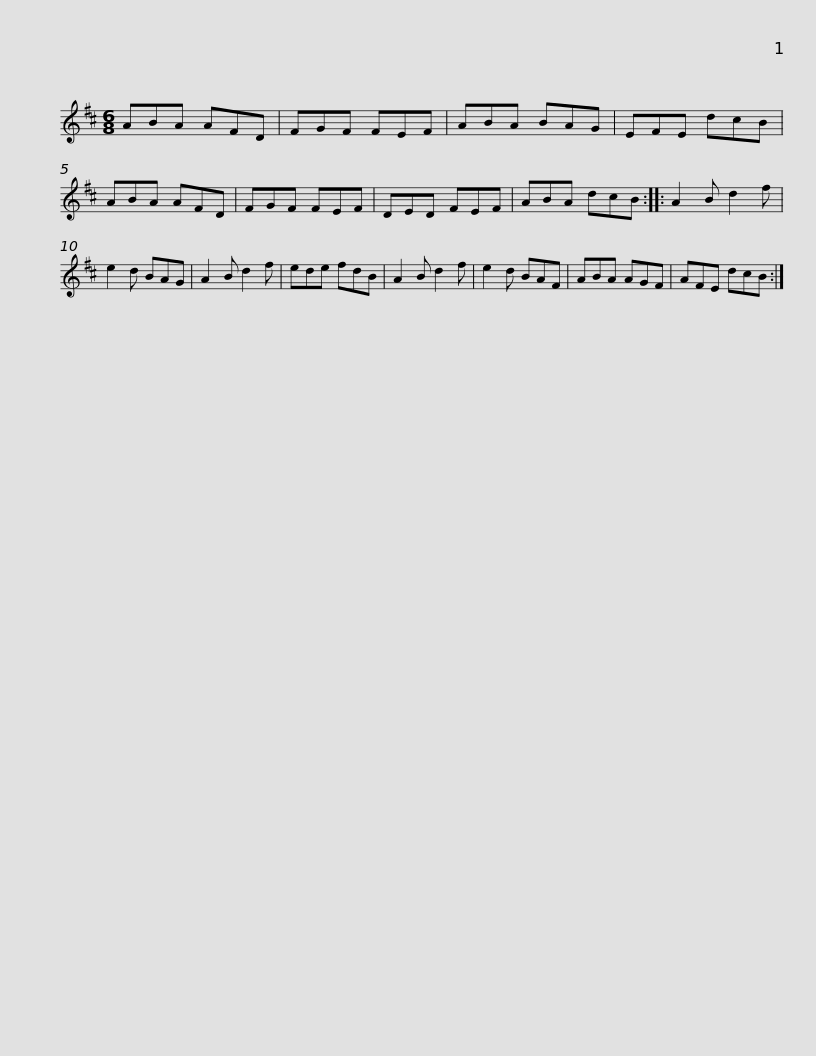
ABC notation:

X:1
L:1/8
M:6/8
I:linebreak $
K:D
V:1 treble
V:1
 ABA AFD | FGF FEF | ABA BAG | EFE dcB | ABA AFD | %5
 FGF FEF | DED FEF |$ ABA dcB :: A2 B d2 f | e2 d BAG | %10
 A2 B d2 f | ede fdB | A2 B d2 f | e2 d BAF | ABA AGF |$ %15
 AFE dcB :| %16
